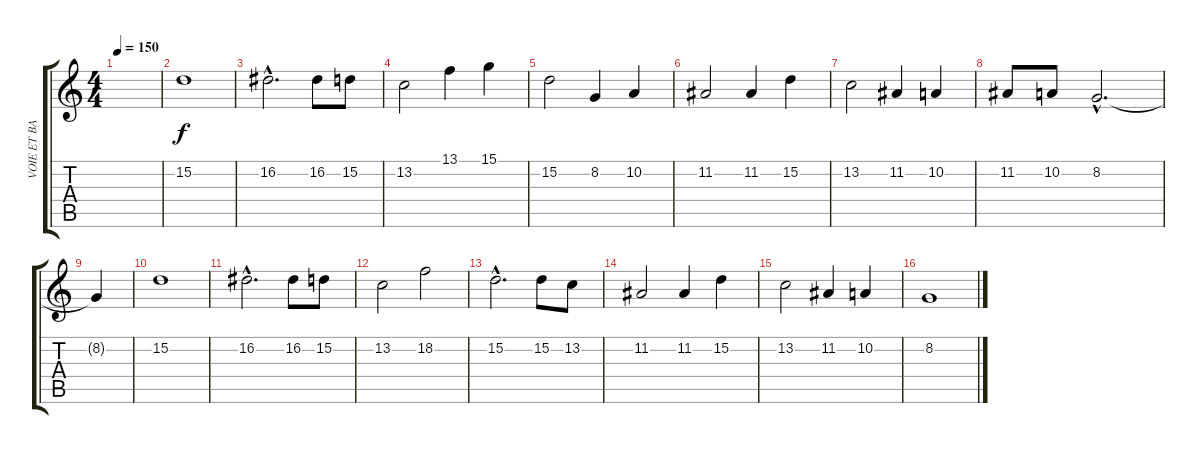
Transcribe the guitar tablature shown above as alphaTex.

\track ("VOIE ET BACKING VOCAL" "VOIE ET BA") {instrument stringensemble1}
\staff {score tabs}
\tuning (E4 B3 G3 D3 A2 E2) {hide}
\ts (4 4)
\tempo 150
\clef g2
\ks c
|
15.2.1 |
16.2{hac}.2{d} 16.2.8 15.2.8 |
13.2.2 13.1.4 15.1.4 |
15.2.2 8.2.4 10.2.4 |
11.2.2 11.2.4 15.2.4 |
13.2.2 11.2.4 10.2.4 |
11.2.8 10.2.8 8.2{hac}.2{d volume 0} |
8.2{t}.4 |
15.2.1{volume 11} |
16.2{hac}.2{d} 16.2.8 15.2.8 |
13.2.2 18.2.2 |
15.2{hac}.2{d} 15.2.8 13.2.8 |
11.2.2 11.2.4 15.2.4 |
13.2.2 11.2.4 10.2.4 |
8.2.1
